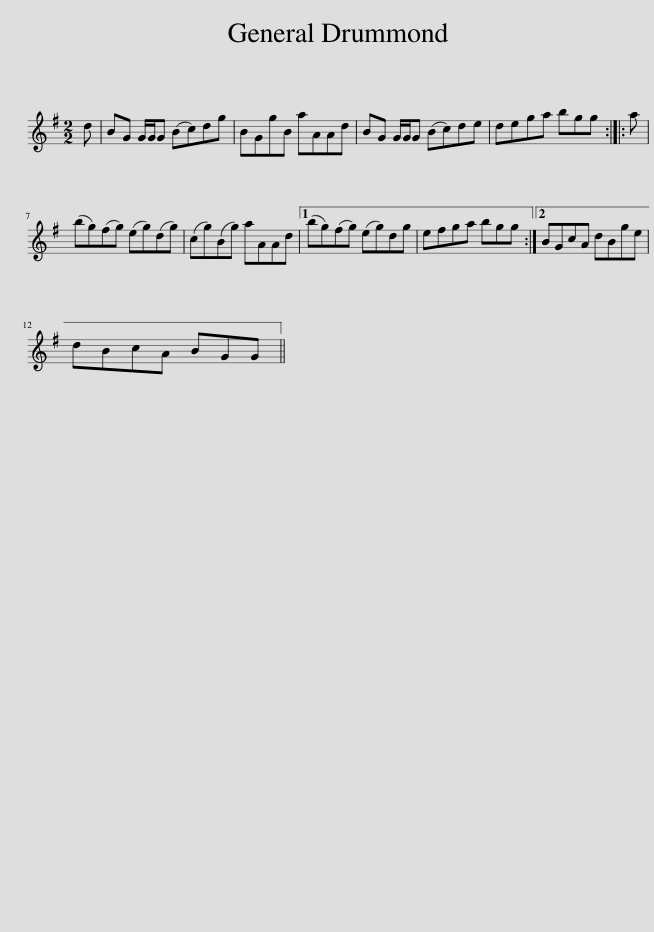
X:1
L:1/8
M:2/2
I:linebreak $
K:G
V:1 treble
V:1
 d | BG G/G/G (Bc)dg | BGgB aAAd | BG G/G/G (Bc)de | dega bgg :: %5
 a |$ (bg)(fg) (eg)(dg) | (cg)(Bg) aAAd |1 (bg)(fg) (eg)dg | efga bgg :|2 %10
 BGcA dBge |$ dBcA BGG || %12
